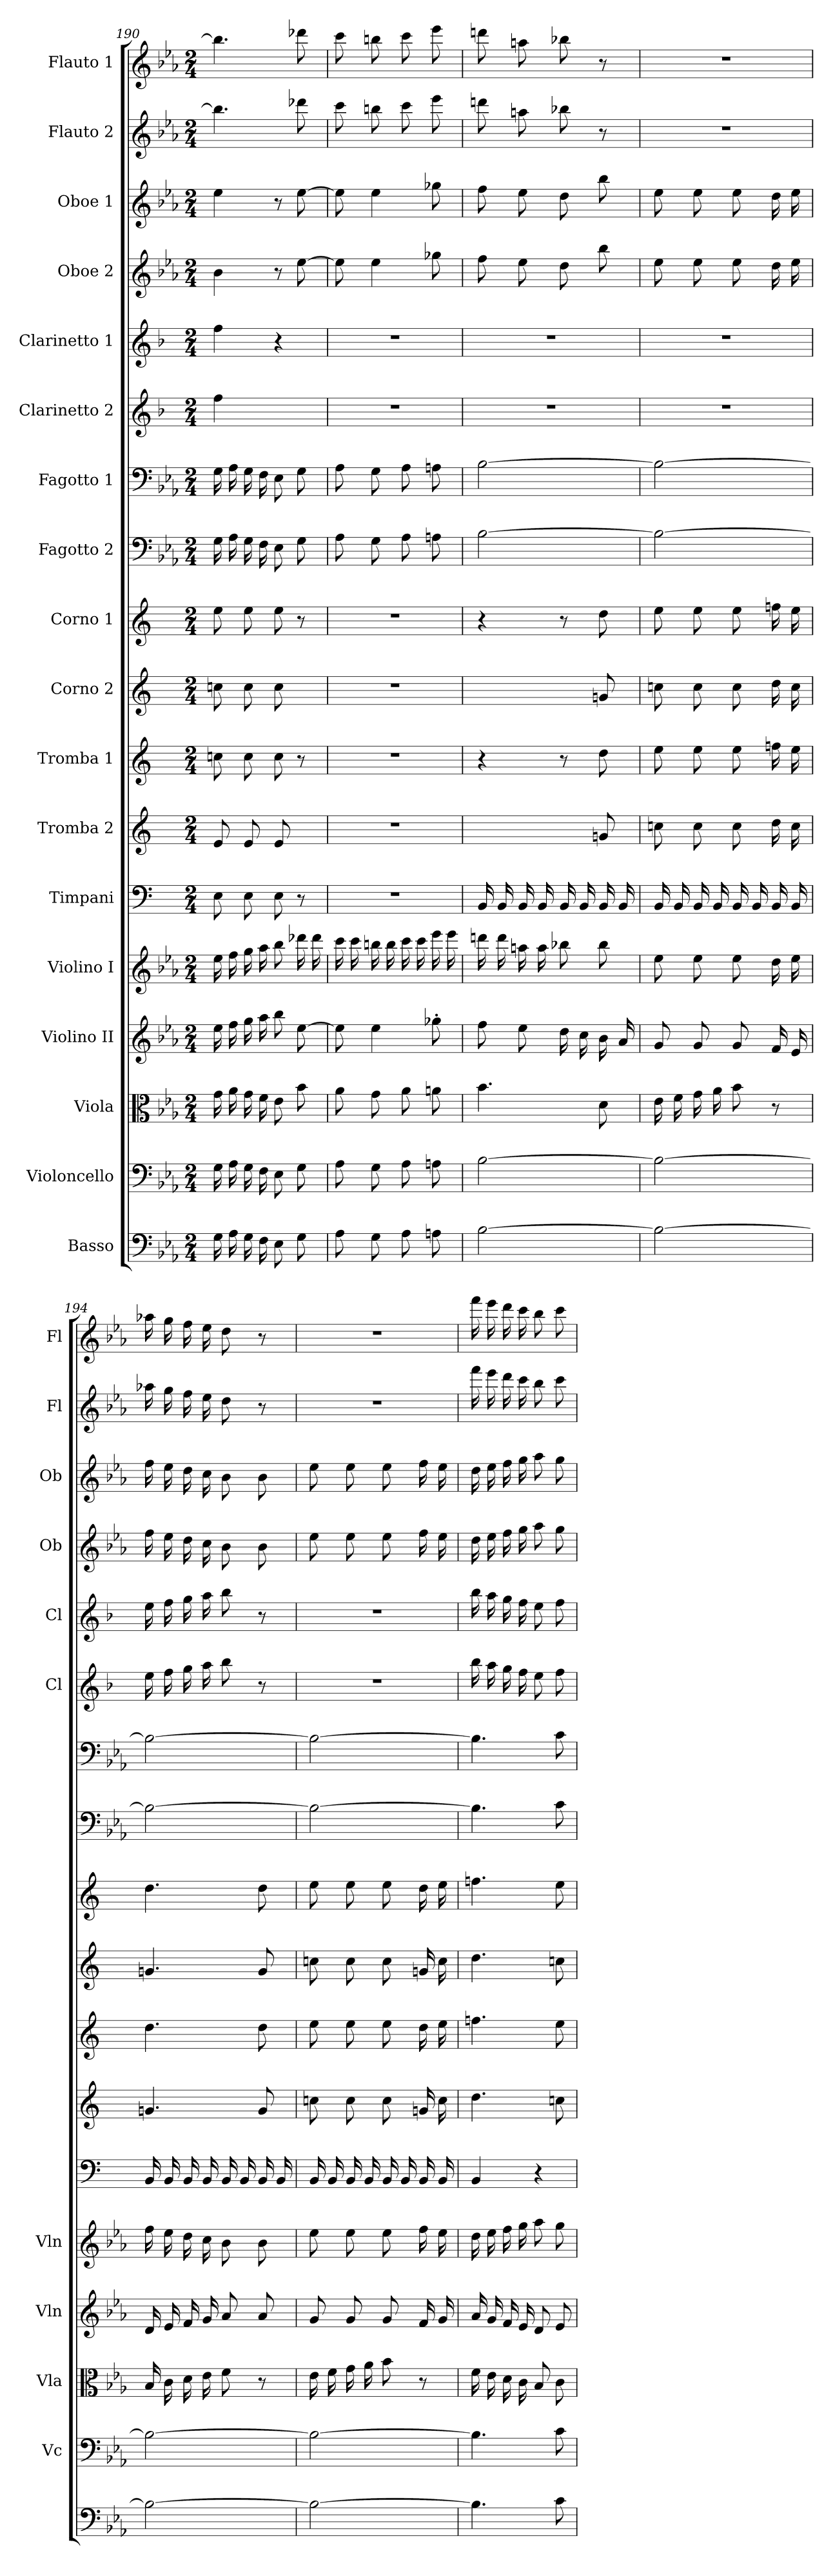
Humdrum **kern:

**kern	**kern	**kern	**kern	**kern	**kern	**kern	**kern	**kern	**kern	**kern	**kern	**kern	**kern	**kern	**kern	**kern	**kern
*part18	*part17	*part16	*part15	*part14	*part13	*part12	*part11	*part10	*part9	*part8	*part7	*part6	*part5	*part4	*part3	*part2	*part1
*staff18	*staff17	*staff16	*staff15	*staff14	*staff13	*staff12	*staff11	*staff10	*staff9	*staff8	*staff7	*staff6	*staff5	*staff4	*staff3	*staff2	*staff1
*I"Basso	*I"Violoncello	*I"Viola	*I"Violino II	*I"Violino I	*I"Timpani	*I"Tromba 2	*I"Tromba 1	*I"Corno 2	*I"Corno 1	*I"Fagotto 2	*I"Fagotto 1	*I"Clarinetto 2	*I"Clarinetto 1	*I"Oboe 2	*I"Oboe 1	*I"Flauto 2	*I"Flauto 1
*	*I'Vc	*I'Vla	*I'Vln	*I'Vln	*	*	*	*	*	*	*	*I'Cl	*I'Cl	*I'Ob	*I'Ob	*I'Fl	*I'Fl
*clefF4	*clefF4	*clefC3	*clefG2	*clefG2	*clefF4	*clefG2	*clefG2	*clefG2	*clefG2	*clefF4	*clefF4	*clefG2	*clefG2	*clefG2	*clefG2	*clefG2	*clefG2
*ITrd7c12	*	*	*	*	*	*ITrd-2c-3	*ITrd-2c-3	*ITrd5c9	*ITrd5c9	*	*	*ITrd1c2	*ITrd1c2	*	*	*	*
*k[b-e-a-]	*k[b-e-a-]	*k[b-e-a-]	*k[b-e-a-]	*k[b-e-a-]	*	*	*	*	*	*k[b-e-a-]	*k[b-e-a-]	*k[b-e-a-]	*k[b-e-a-]	*k[b-e-a-]	*k[b-e-a-]	*k[b-e-a-]	*k[b-e-a-]
*M2/4	*M2/4	*M2/4	*M2/4	*M2/4	*M2/4	*M2/4	*M2/4	*M2/4	*M2/4	*M2/4	*M2/4	*M2/4	*M2/4	*M2/4	*M2/4	*M2/4	*M2/4
=190	=190	=190	=190	=190	=190	=190	=190	=190	=190	=190	=190	=190	=190	=190	=190	=190	=190
16GG	16G	16g	16ee-	16ee-	8E	8g	8ee-X	8e-X	8g	16G	16G	4ee-	4ee-	4b-	4ee-	4.bb-]	4.bb-]
16AA-	16A-	16a-	16ff	16ff	.	.	.	.	.	16A-	16A-	.	.	.	.	.	.
16GG	16G	16g	16gg	16gg	8E	8g	8ee-	8e-	8g	16G	16G	.	.	.	.	.	.
16FF	16F	16f	16aa-	16aa-	.	.	.	.	.	16F	16F	.	.	.	.	.	.
8EE-	8E-	8e-	8bb-	8bb-	8E	8g	8ee-	8e-	8g	8E-	8E-	4ryy	4r	8r	8r	.	.
8GG	8G	8b-	[8ee-	16ddd-X	8r	8ryy	8r	8ryy	8r	8G	8G	.	.	[8ee-	[8ee-	8ddd-X	8ddd-X
.	.	.	.	16ddd-	.	.	.	.	.	.	.	.	.	.	.	.	.
=191	=191	=191	=191	=191	=191	=191	=191	=191	=191	=191	=191	=191	=191	=191	=191	=191	=191
8AA-	8A-	8a-	8ee-]	16ccc	2r	2r	2r	2r	2r	8A-	8A-	2r	2r	8ee-]	8ee-]	8ccc	8ccc
.	.	.	.	16ccc	.	.	.	.	.	.	.	.	.	.	.	.	.
8GG	8G	8g	4ee-	16bbn	.	.	.	.	.	8G	8G	.	.	4ee-	4ee-	8bbn	8bbn
.	.	.	.	16bb	.	.	.	.	.	.	.	.	.	.	.	.	.
8AA-	8A-	8a-	.	16ccc	.	.	.	.	.	8A-	8A-	.	.	.	.	8ccc	8ccc
.	.	.	.	16ccc	.	.	.	.	.	.	.	.	.	.	.	.	.
8AAn	8An	8an	8gg-X'	16eee-	.	.	.	.	.	8An	8An	.	.	8gg-X	8gg-X	8eee-	8eee-
.	.	.	.	16eee-	.	.	.	.	.	.	.	.	.	.	.	.	.
=192	=192	=192	=192	=192	=192	=192	=192	=192	=192	=192	=192	=192	=192	=192	=192	=192	=192
[2BB-	[2B-	4.b-	8ff	16dddn	16BB	4ryy	4r	4ryy	4r	[2B-	[2B-	2r	2r	8ff	8ff	8dddn	8dddn
.	.	.	.	16ddd	16BB	.	.	.	.	.	.	.	.	.	.	.	.
.	.	.	8ee-	16aan	16BB	.	.	.	.	.	.	.	.	8ee-	8ee-	8aan	8aan
.	.	.	.	16aa	16BB	.	.	.	.	.	.	.	.	.	.	.	.
.	.	.	16dd	8bb-X	16BB	8ryy	8r	8ryy	8r	.	.	.	.	8dd	8dd	8bb-X	8bb-X
.	.	.	16cc	.	16BB	.	.	.	.	.	.	.	.	.	.	.	.
.	.	8d	16b-	8bb-	16BB	8b-X	8ff	8B-X	8f	.	.	.	.	8bb-	8bb-	8r	8r
.	.	.	16a-	.	16BB	.	.	.	.	.	.	.	.	.	.	.	.
=193	=193	=193	=193	=193	=193	=193	=193	=193	=193	=193	=193	=193	=193	=193	=193	=193	=193
2BB-_	2B-_	16e-	8g	8ee-	16BB	8ee-X	8gg	8e-X	8g	2B-_	2B-_	2r	2r	8ee-	8ee-	2r	2r
.	.	16f	.	.	16BB	.	.	.	.	.	.	.	.	.	.	.	.
.	.	16g	8g	8ee-	16BB	8ee-	8gg	8e-	8g	.	.	.	.	8ee-	8ee-	.	.
.	.	16a-	.	.	16BB	.	.	.	.	.	.	.	.	.	.	.	.
.	.	8b-	8g	8ee-	16BB	8ee-	8gg	8e-	8g	.	.	.	.	8ee-	8ee-	.	.
.	.	.	.	.	16BB	.	.	.	.	.	.	.	.	.	.	.	.
.	.	8r	16f	16dd	16BB	16ff	16aa-X	16f	16a-X	.	.	.	.	16dd	16dd	.	.
.	.	.	16e-	16ee-	16BB	16ee-	16gg	16e-	16g	.	.	.	.	16ee-	16ee-	.	.
=194	=194	=194	=194	=194	=194	=194	=194	=194	=194	=194	=194	=194	=194	=194	=194	=194	=194
2BB-_	2B-_	16B-	16d	16ff	16BB	4.b-X	4.ff	4.B-X	4.f	2B-_	2B-_	16dd	16dd	16ff	16ff	16aa-X	16aa-X
.	.	16c	16e-	16ee-	16BB	.	.	.	.	.	.	16ee-	16ee-	16ee-	16ee-	16gg	16gg
.	.	16d	16f	16dd	16BB	.	.	.	.	.	.	16ff	16ff	16dd	16dd	16ff	16ff
.	.	16e-	16g	16cc	16BB	.	.	.	.	.	.	16gg	16gg	16cc	16cc	16ee-	16ee-
.	.	8f	8a-	8b-	16BB	.	.	.	.	.	.	8aa-	8aa-	8b-	8b-	8dd	8dd
.	.	.	.	.	16BB	.	.	.	.	.	.	.	.	.	.	.	.
.	.	8r	8a-	8b-	16BB	8b-	8ff	8B-	8f	.	.	8r	8r	8b-	8b-	8r	8r
.	.	.	.	.	16BB	.	.	.	.	.	.	.	.	.	.	.	.
=195	=195	=195	=195	=195	=195	=195	=195	=195	=195	=195	=195	=195	=195	=195	=195	=195	=195
2BB-_	2B-_	16e-	8g	8ee-	16BB	8ee-X	8gg	8e-X	8g	2B-_	2B-_	2r	2r	8ee-	8ee-	2r	2r
.	.	16f	.	.	16BB	.	.	.	.	.	.	.	.	.	.	.	.
.	.	16g	8g	8ee-	16BB	8ee-	8gg	8e-	8g	.	.	.	.	8ee-	8ee-	.	.
.	.	16a-	.	.	16BB	.	.	.	.	.	.	.	.	.	.	.	.
.	.	8b-	8g	8ee-	16BB	8ee-	8gg	8e-	8g	.	.	.	.	8ee-	8ee-	.	.
.	.	.	.	.	16BB	.	.	.	.	.	.	.	.	.	.	.	.
.	.	8r	16f	16ff	16BB	16b-X	16ff	16B-X	16f	.	.	.	.	16ff	16ff	.	.
.	.	.	16g	16ee-	16BB	16ee-	16gg	16e-	16g	.	.	.	.	16ee-	16ee-	.	.
=196	=196	=196	=196	=196	=196	=196	=196	=196	=196	=196	=196	=196	=196	=196	=196	=196	=196
4.BB-]	4.B-]	16f	16a-	16dd	4BB	4.ff	4.aa-X	4.f	4.a-X	4.B-]	4.B-]	16aa-	16aa-	16dd	16dd	16fff	16fff
.	.	16e-	16g	16ee-	.	.	.	.	.	.	.	16gg	16gg	16ee-	16ee-	16eee-	16eee-
.	.	16d	16f	16ff	.	.	.	.	.	.	.	16ff	16ff	16ff	16ff	16ddd	16ddd
.	.	16c	16e-	16gg	.	.	.	.	.	.	.	16ee-	16ee-	16gg	16gg	16ccc	16ccc
.	.	8B-	8d	8aa-	4r	.	.	.	.	.	.	8dd	8dd	8aa-	8aa-	8bb-	8bb-
8C	8c	8c	8e-	8gg	.	8ee-X	8gg	8e-X	8g	8c	8c	8ee-	8ee-	8gg	8gg	8ccc	8ccc
=	=	=	=	=	=	=	=	=	=	=	=	=	=	=	=	=	=
*-	*-	*-	*-	*-	*-	*-	*-	*-	*-	*-	*-	*-	*-	*-	*-	*-	*-
